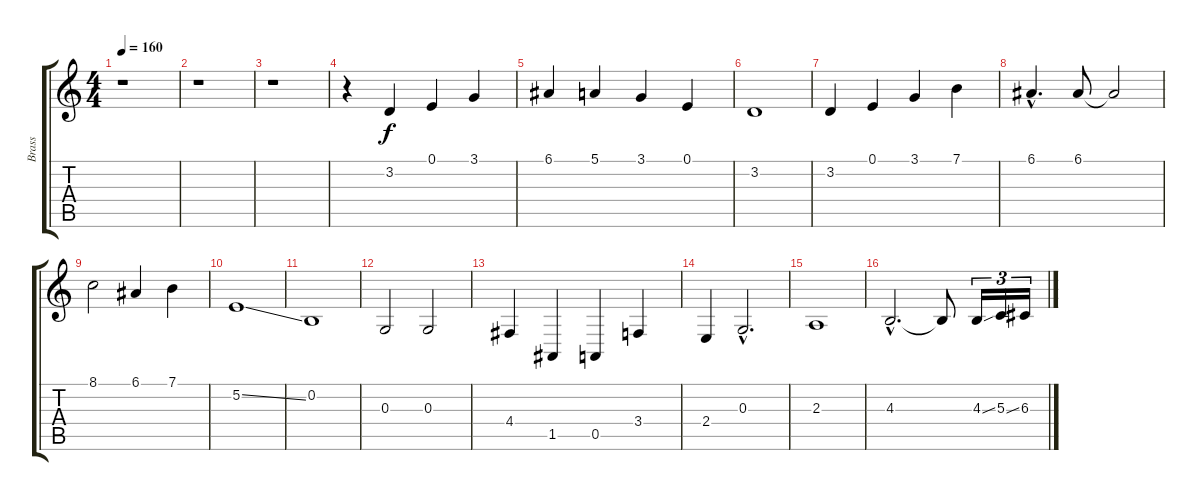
\track ("Brass" "Brass") {instrument brasssection}
\staff {score tabs}
\tuning (E4 B3 G3 D3 A2 E2) {hide}
\ts (4 4)
\tempo 160
\clef g2
\ks c
r.1{dy f} |
r.1 |
r.1 |
r.4 3.2.4 0.1.4 3.1.4 |
6.1.4 5.1.4 3.1.4 0.1.4 |
3.2.1 |
3.2.4 0.1.4 3.1.4 7.1.4 |
6.1{hac}.4{d} 6.1.8 6.1{t}.2 |
8.1.2 6.1.4 7.1.4 |
5.2{ss}.1 |
0.2.1 |
0.3.2 0.3.2 |
4.4.4 1.5.4 0.5.4 3.4.4 |
2.4.4 0.3{hac}.2{d} |
2.3.1 |
4.3{hac}.2{d} 4.3{t}.8 4.3{ss}.16{tu (3 2)} 5.3{ss}.16{tu (3 2)} 6.3.16{tu (3 2)}
